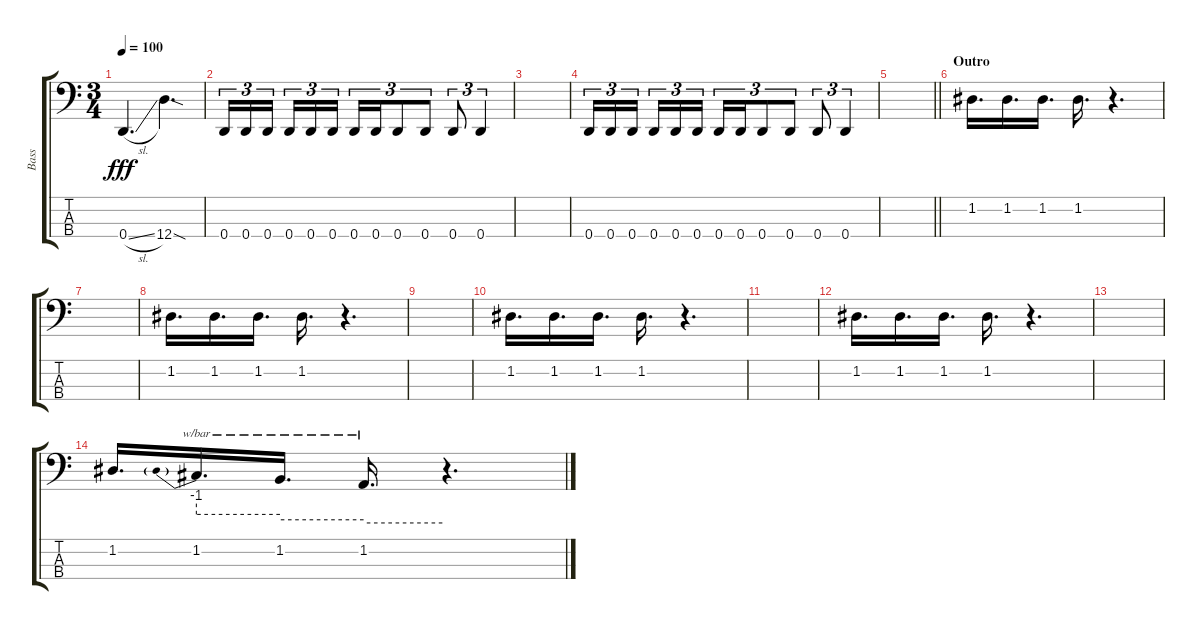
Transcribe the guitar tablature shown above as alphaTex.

\track ("Bass" "Bass") {instrument electricbasspick}
\staff {score tabs}
\tuning (G2 D2 A1 D1) {hide}
\ts (3 4)
\tempo 100
\clef f4
\ks c
0.4{sl}.4{d dy fff} 12.4{sod}.4{d} |
0.4.16{tu (3 2)} 0.4.16{tu (3 2)} 0.4.16{tu (3 2) beam splitsecondary} 0.4.16{tu (3 2)} 0.4.16{tu (3 2)} 0.4.16{tu (3 2)} 0.4.16{tu (3 2)} 0.4.16{tu (3 2)} 0.4.8{tu (3 2)} 0.4.8{tu (3 2)} 0.4.8{tu (3 2)} 0.4.4{tu (3 2)} |
|
0.4.16{tu (3 2)} 0.4.16{tu (3 2)} 0.4.16{tu (3 2) beam splitsecondary} 0.4.16{tu (3 2)} 0.4.16{tu (3 2)} 0.4.16{tu (3 2)} 0.4.16{tu (3 2)} 0.4.16{tu (3 2)} 0.4.8{tu (3 2)} 0.4.8{tu (3 2)} 0.4.8{tu (3 2)} 0.4.4{tu (3 2)} |
\barLineRight lightlight
|
\section ("" "Outro")
1.2.16{d} 1.2.16{d} 1.2.16{d} 1.2.16{d} r.4{d} |
|
1.2.16{d} 1.2.16{d} 1.2.16{d} 1.2.16{d} r.4{d} |
|
1.2.16{d} 1.2.16{d} 1.2.16{d} 1.2.16{d} r.4{d} |
|
1.2.16{d} 1.2.16{d} 1.2.16{d} 1.2.16{d} r.4{d} |
|
1.2.16{d} 1.2.16{d tbe (predive default 0 -4 60 -4)} 1.2.16{d tbe (hold default 0 -8 60 -8)} 1.2.16{d tbe (hold default 0 -12 60 -12)} r.4{d}
